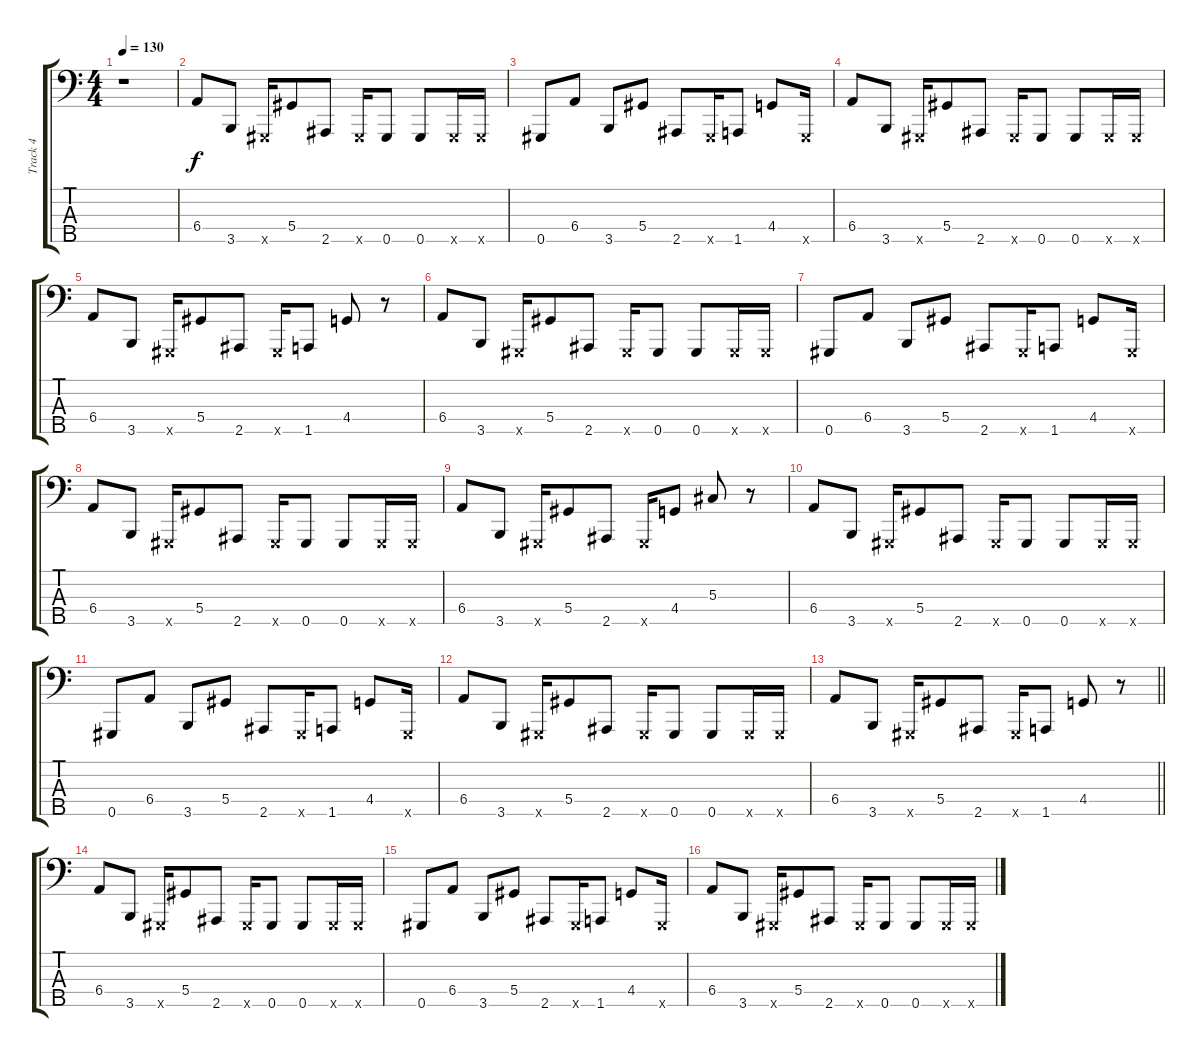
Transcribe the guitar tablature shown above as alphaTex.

\track ("Track 4" "Track 4") {instrument electricbasspick}
\staff {score tabs}
\tuning (Gb2 Db2 Ab1 Eb1 Ab0) {hide}
\ts (4 4)
\tempo 130
\clef f4
\ks c
r.1{dy f} |
6.4.8 3.5.8 0.5{x}.16 5.4.8 2.5.8 0.5{x}.16 0.5.8 0.5.8 0.5{x}.16 0.5{x}.16 |
0.5.8 6.4.8 3.5.8 5.4.8 2.5.8 0.5{x}.16 1.5.8 4.4.8 0.5{x}.16 |
6.4.8 3.5.8 0.5{x}.16 5.4.8 2.5.8 0.5{x}.16 0.5.8 0.5.8 0.5{x}.16 0.5{x}.16 |
6.4.8 3.5.8 0.5{x}.16 5.4.8 2.5.8 0.5{x}.16 1.5.8 4.4.8 r.8 |
6.4.8 3.5.8 0.5{x}.16 5.4.8 2.5.8 0.5{x}.16 0.5.8 0.5.8 0.5{x}.16 0.5{x}.16 |
0.5.8 6.4.8 3.5.8 5.4.8 2.5.8 0.5{x}.16 1.5.8 4.4.8 0.5{x}.16 |
6.4.8 3.5.8 0.5{x}.16 5.4.8 2.5.8 0.5{x}.16 0.5.8 0.5.8 0.5{x}.16 0.5{x}.16 |
6.4.8 3.5.8 0.5{x}.16 5.4.8 2.5.8 0.5{x}.16 4.4.8 5.3.8 r.8 |
6.4.8 3.5.8 0.5{x}.16 5.4.8 2.5.8 0.5{x}.16 0.5.8 0.5.8 0.5{x}.16 0.5{x}.16 |
0.5.8 6.4.8 3.5.8 5.4.8 2.5.8 0.5{x}.16 1.5.8 4.4.8 0.5{x}.16 |
6.4.8 3.5.8 0.5{x}.16 5.4.8 2.5.8 0.5{x}.16 0.5.8 0.5.8 0.5{x}.16 0.5{x}.16 |
\barLineRight lightlight
6.4.8 3.5.8 0.5{x}.16 5.4.8 2.5.8 0.5{x}.16 1.5.8 4.4.8 r.8 |
6.4.8 3.5.8 0.5{x}.16 5.4.8 2.5.8 0.5{x}.16 0.5.8 0.5.8 0.5{x}.16 0.5{x}.16 |
0.5.8 6.4.8 3.5.8 5.4.8 2.5.8 0.5{x}.16 1.5.8 4.4.8 0.5{x}.16 |
6.4.8 3.5.8 0.5{x}.16 5.4.8 2.5.8 0.5{x}.16 0.5.8 0.5.8 0.5{x}.16 0.5{x}.16
